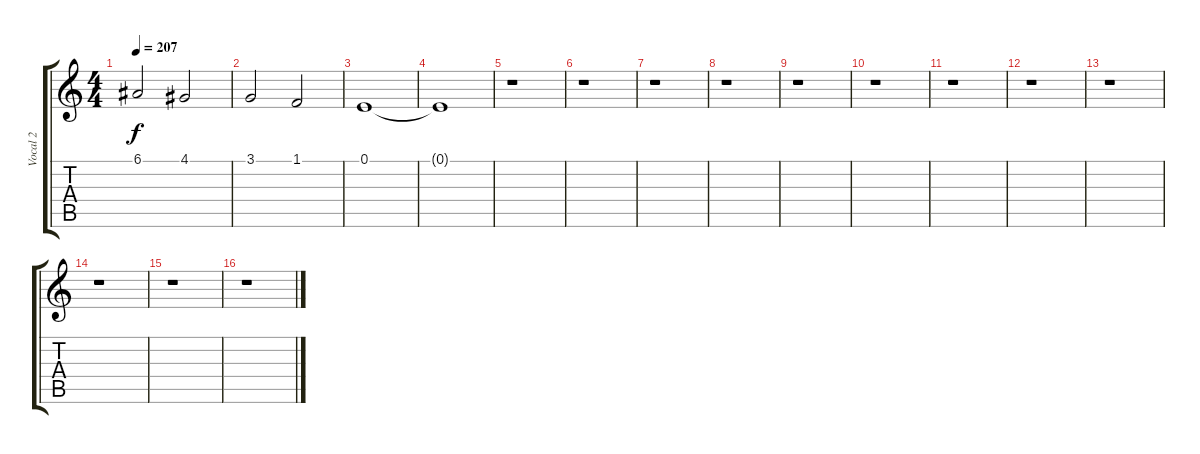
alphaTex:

\track ("Vocal 2" "Vocal 2") {instrument lead2sawtooth}
\staff {score tabs}
\tuning (E4 B3 G3 D3 A2 E2) {hide}
\ts (4 4)
\tempo 207
\clef g2
\ks c
6.1.2{dy f} 4.1.2 |
3.1.2 1.1.2 |
0.1.1 |
0.1{t}.1 |
r.1 |
r.1 |
r.1 |
r.1 |
r.1 |
r.1 |
r.1 |
r.1 |
r.1 |
r.1 |
r.1 |
r.1
